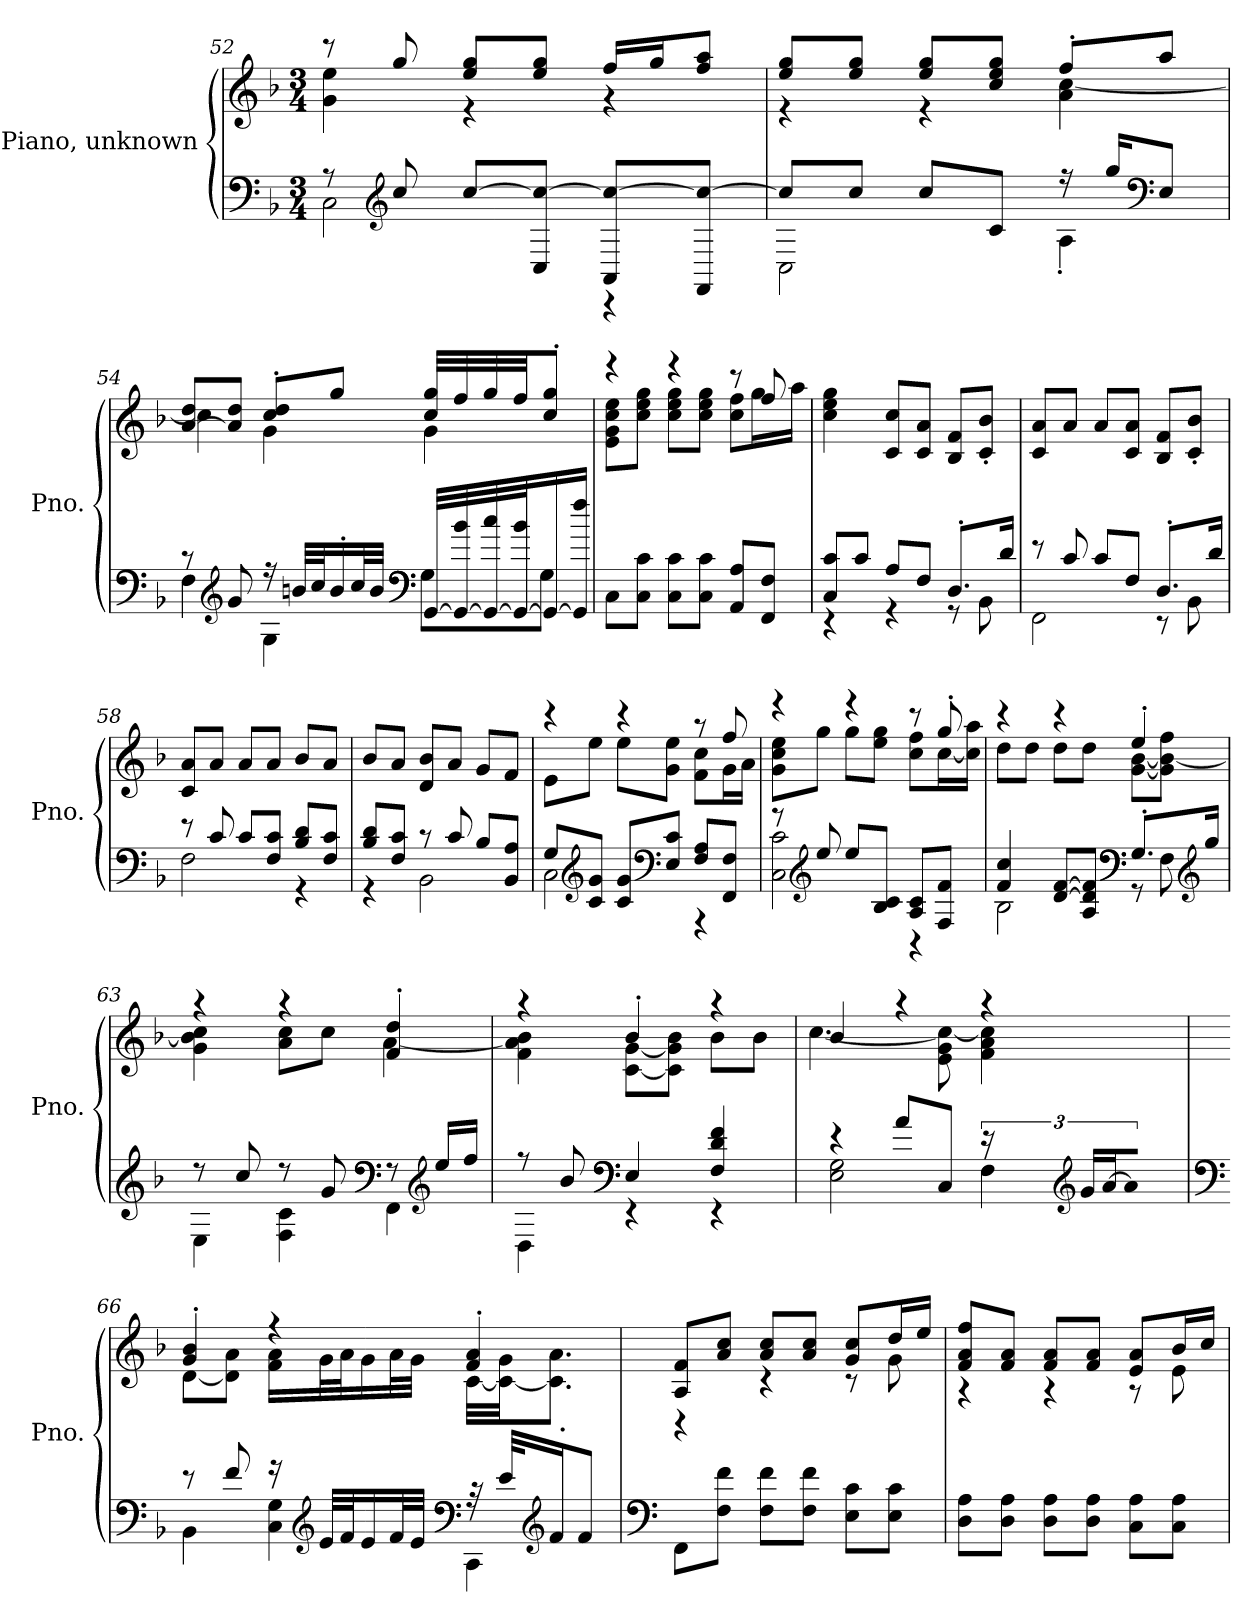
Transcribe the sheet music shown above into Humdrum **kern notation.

**kern	**kern
*part1	*part1
*staff2	*staff1
*I"Piano, unknown	*
*I'Pno.	*
*clefF4	*clefG2
*k[b-]	*k[b-]
*M3/4	*M3/4
=52	=52
*^	*^
8r	2C\	8r	4g\ 4ee\
*clefG2	*	*	*
8cc/	.	8gg/	.
[8cc/L	.	8ee/ 8gg/L	4r
8C/ 8cc/_J	.	8ee/ 8gg/J	.
8AA/ 8cc/_L	4r	16ff/LL	4r
.	.	16gg/J	.
8FF/ 8cc/_J	.	8ff/ 8aa/J	.
!!LO:LB:g=z	!!
=53	=53	=53	=53
8cc/L]	2C\	8ee/ 8gg/L	4r
8cc/J	.	8ee/ 8gg/J	.
8cc/L	.	8ee/ 8gg/L	4r
8c/J	.	8cc/ 8ee/ 8gg/J	.
16r	4A'\	8ff'/L	4a\ [4cc\
16gg/KL	.	.	.
*clefF4	*	*	*
8E/J	.	8aa/J	.
=54	=54	=54	=54
8r	4F\	[8a/ 8dd/L	4cc\]
*clefG2	*	*	*
8g/	.	8a/] 8dd/J	.
16r	4G\	8cc/' 8dd/'L	4g\
32bn/LLL	.	.	.
32cc/J	.	.	.
16b'/	.	8gg/J	.
32cc/L	.	.	.
32b/JJJ	.	.	.
*clefF4	*	*	*
[32GG/LLL	8G\L	32cc/ 32gg/LLL	4g\
32GG/_ 32b/	.	32ff/	.
32GG/_ 32cc/	.	32gg/	.
32GG/_ 32b/J	.	32ff/JJ	.
16GG/_	8G\J	8cc/' 8gg/'J	.
16GG/] 16ff/JJ	.	.	.
*v	*v	*	*
=55	=55	=55
8C\L	4r	8e\ 8g\ 8cc\ 8ee\L
8C\ 8c\J	.	8cc\ 8ee\ 8gg\J
8C\ 8c\L	4r	8cc\ 8ee\ 8gg\L
8C\ 8c\J	.	8cc\ 8ee\ 8gg\J
8AA/ 8A/L	8r	8cc\ 8ff\L
8FF/ 8F/J	8ff/	16gg\L
.	.	16aa\JJ
*	*v	*v
!!LO:LB:g=z
=56	=56
*^	*
8C/ 8c/L	4r	4cc\ 4ee\ 4gg\
8c/J	.	.
8A/L	4r	8c/ 8cc/L
8F/J	.	8c/ 8a/J
8.D'/L	8r	8B-/ 8f/L
.	8BB-\	8c/' 8b-/'J
16d/Jk	.	.
=57	=57	=57
8r	2FF\	8c/ 8a/L
8c/	.	8a/J
8c/L	.	8a/L
8F/J	.	8c/ 8a/J
8.D'/L	8r	8B-/ 8f/L
.	8BB-\	8c/' 8b-/'J
16d/Jk	.	.
=58	=58	=58
8r	2F\	8c/ 8a/L
8c/	.	8a/J
8c/L	.	8a/L
8F/ 8c/J	.	8a/J
8B-/ 8d/L	4r	8b-/L
8F/ 8c/J	.	8a/J
=59	=59	=59
8B-/ 8d/L	4r	8b-/L
8F/ 8c/J	.	8a/J
8r	2BB-\	8d/ 8b-/L
8c/	.	8a/J
8B-/L	.	8g/L
8BB-/ 8A/J	.	8f/J
!!LO:PB:g=z
=60	=60	=60
*	*	*^
8G/L	2C\	4r	8e\L
*clefG2	*	*	*
8c/ 8g/J	.	.	8ee\J
8c/ 8g/L	.	4r	8ee\L
*clefF4	*	*	*
8E/ 8c/J	.	.	8g\ 8ee\J
8F/ 8A/L	4r	8r	8f\ 8cc\L
8FF/ 8F/J	.	8ff/	16g\L
.	.	.	16a\JJ
=61	=61	=61	=61
8r	2C\ 2c\	4r	8g\ 8cc\ 8ee\L
*clefG2	*	*	*
8ee/	.	.	8gg\J
8ee/L	.	4r	8gg\L
8B-/ 8c/J	.	.	8ee\ 8gg\J
8A/ 8c/L	4r	8r	8cc\ 8ff\L
8F/ 8f/J	.	8gg'/	[16cc\L
.	.	.	16cc\] 16aa\JJ
=62	=62	=62	=62
4f/ 4cc/	2B-\	4r	8dd\L
.	.	.	8dd\J
[8d/ [8f/L	.	4r	8dd\L
8A/ 8d/] 8f/]J	.	.	8dd\J
*clefF4	*	*	*
8.G'/L	8r	4ee'/	[8g\ [8b-\L
.	8F\	.	8g\] 8b-\_ 8ff\J
*clefG2	*	*	*
16gg/Jk	.	.	.
!!LO:LB:g=z	!!
=63	=63	=63	=63
8r	4E\	4r	4g\ 4b-\] 4cc\
8cc/	.	.	.
8r	4F\ 4c\	4r	8a\ 8cc\L
8g/	.	.	8cc\J
*clefF4	*	*	*
8r	4FF\	4f/' 4dd/'	[4a\
*clefG2	*	*	*
16ee/LL	.	.	.
16ff/JJ	.	.	.
=64	=64	=64	=64
8r	4D\	4r	4f\ 4a\] 4b-\
8b-/	.	.	.
*clefF4	*	*	*
4E/	4r	4b-'/	[8c\ [8g\L
.	.	.	8c\] 8g\] 8b-\J
4F/ 4d/ 4f/	4r	4r	8b-\L
.	.	.	8b-\J
=65	=65	=65	=65
4r	2E\ 2G\	4b-/	[4.cc\
8a/L	.	4r	.
8C/J	.	.	8e\ 8g\ 8cc\_
24r	4F\	4r	4f\ 4a\ 4cc\]
*clefG2	*	*	*
24g/LL	.	.	.
[24a/J	.	.	.
8a/J]	.	.	.
!!LO:LB:g=z	!!
=66	=66	=66	=66
*clefF4	*	*	*
8r	4BB-\	4g/' 4b-/'	[8d\L
8f/	.	.	8d\] 8a\J
16r	4C\ 4G\	4r	16f\ 16a\LL
*clefG2	*	*	*
32e/LLL	.	.	32g\L
32f/J	.	.	32a\J
16e/	.	.	16g\
32f/L	.	.	32a\L
32e/JJJ	.	.	32g\JJJ
*clefF4	*	*	*
32r	4CC\	4f/' 4a/'	[32c\LLL
32e/KLL	.	.	32c\_ 32g\JJ
*clefG2	*	*	*
16f'/J	.	.	8.c\] 8.a\J
8f/J	.	.	.
*v	*v	*	*
=67	=67	=67
*clefF4	*	*
8FF\L	8A/ 8f/L	4r
8F\ 8f\J	8a/ 8cc/J	.
8F\ 8f\L	8a/ 8cc/L	4r
8F\ 8f\J	8a/ 8cc/J	.
8E\ 8c\L	8g/ 8cc/L	8r
8E\ 8c\J	16dd/L	8g\
.	16ee/JJ	.
=68	=68	=68
8D\ 8A\L	8f/ 8a/ 8ff/L	4r
8D\ 8A\J	8f/ 8a/J	.
8D\ 8A\L	8f/ 8a/L	4r
8D\ 8A\J	8f/ 8a/J	.
8C\ 8A\L	8e/ 8a/L	8r
8C\ 8A\J	16b-/L	8e\
.	16cc/JJ	.
*	*v	*v
=	=
*-	*-
